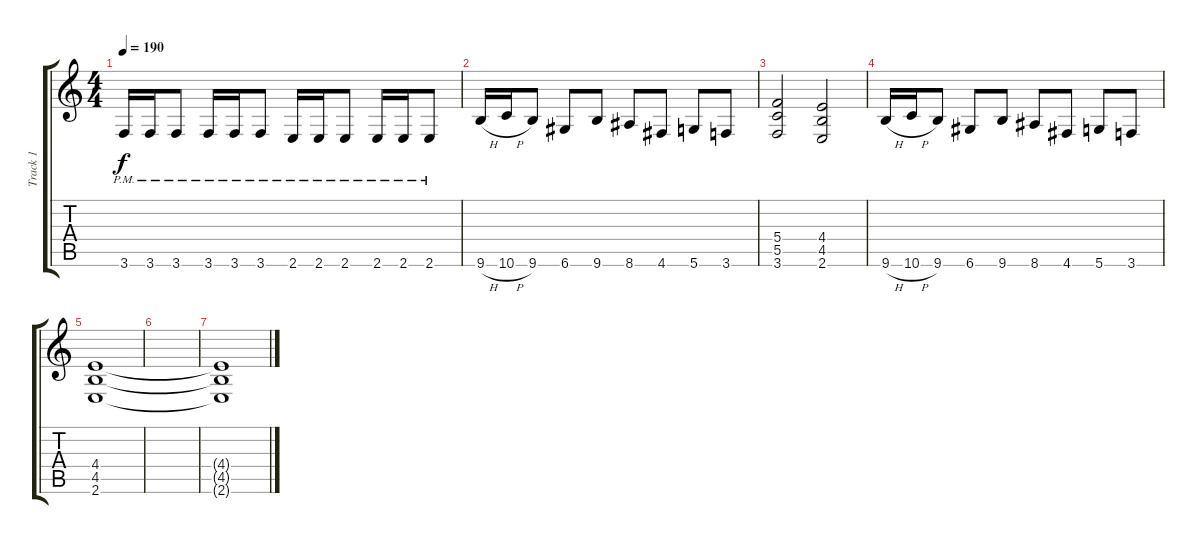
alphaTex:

\track ("Track 1" "Track 1") {instrument distortionguitar}
\staff {score tabs}
\tuning (D4 A3 F3 C3 G2 D2) {hide}
\ts (4 4)
\tempo 190
\clef g2
\ks c
3.6{pm}.16{dy f} 3.6{pm}.16 3.6{pm}.8 3.6{pm}.16 3.6{pm}.16 3.6{pm}.8 2.6{pm}.16 2.6{pm}.16 2.6{pm}.8 2.6{pm}.16 2.6{pm}.16 2.6{pm}.8 |
9.6{h}.16 10.6{h}.16 9.6.8 6.6.8 9.6.8 8.6.8 4.6.8 5.6.8 3.6.8 |
(5.4 5.5 3.6).2 (4.4 4.5 2.6).2 |
9.6{h}.16 10.6{h}.16 9.6.8 6.6.8 9.6.8 8.6.8 4.6.8 5.6.8 3.6.8 |
(4.4 4.5 2.6).1 |
|
(4.4{t} 4.5{t} 2.6{t}).1
